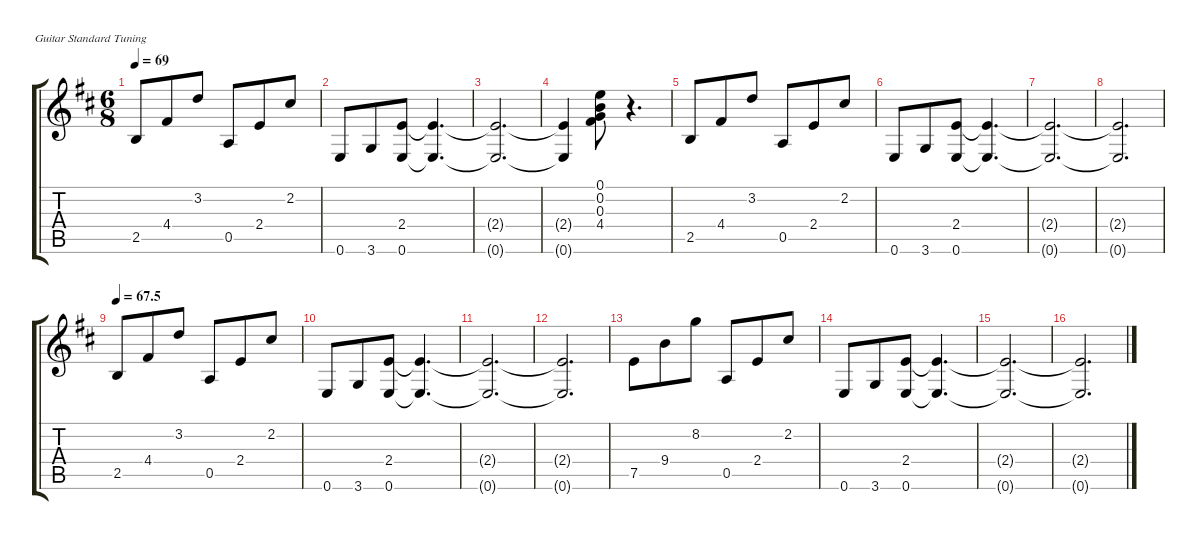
\defaultSystemsLayout 4
\hideDynamics
\bracketExtendMode groupsimilarinstruments
\singleTrackTrackNamePolicy hidden
\multiTrackTrackNamePolicy hidden
\firstSystemTrackNameMode fullname
\firstSystemTrackNameOrientation horizontal
\otherSystemsTrackNameOrientation horizontal
\track ("Guitar1" "guitar1") {defaultSystemsLayout 8 instrument electricguitarjazz}
\staff {score tabs}
\tuning (E4 B3 G3 D3 A2 E2)
\ts (6 8)
\tempo 69
\clef g2
\ks bminor
2.5{acc forcenatural}.8{dy mf beam Up} 4.4{acc #}.8{beam Up} 3.2{acc forcenatural}.8{beam Up} 0.5{acc forcenatural}.8{beam Up} 2.4{acc forcenatural}.8{beam Up} 2.2{acc #}.8{beam Up} |
0.6{acc forcenatural}.8{beam Up} 3.6{acc forcenatural}.8{beam Up} (0.6{acc forcenatural} 2.4{acc forcenatural}).8{beam Up} (0.6{t acc forcenatural} 2.4{t acc forcenatural}).4{d beam Up} |
(0.6{t acc forcenatural} 2.4{t acc forcenatural}).2{d beam Up} |
(0.6{t acc forcenatural} 2.4{t acc forcenatural}).4{beam Up} (4.4{acc #} 0.3{acc forcenatural} 0.2{acc forcenatural} 0.1{acc forcenatural}).8{beam Down} r.4{d beam Down} |
2.5{acc forcenatural}.8{beam Up} 4.4{acc #}.8{beam Up} 3.2{acc forcenatural}.8{beam Up} 0.5{acc forcenatural}.8{beam Up} 2.4{acc forcenatural}.8{beam Up} 2.2{acc #}.8{beam Up} |
0.6{acc forcenatural}.8{beam Up} 3.6{acc forcenatural}.8{beam Up} (0.6{acc forcenatural} 2.4{acc forcenatural}).8{beam Up} (0.6{t acc forcenatural} 2.4{t acc forcenatural}).4{d beam Up} |
(0.6{t acc forcenatural} 2.4{t acc forcenatural}).2{d beam Up} |
(0.6{t acc forcenatural} 2.4{t acc forcenatural}).2{d beam Up} |
\tempo
67.5 2.5{acc forcenatural}.8{beam Up} 4.4{acc #}.8{beam Up} 3.2{acc forcenatural}.8{beam Up} 0.5{acc forcenatural}.8{beam Up} 2.4{acc forcenatural}.8{beam Up} 2.2{acc #}.8{beam Up} |
0.6{acc forcenatural}.8{beam Up} 3.6{acc forcenatural}.8{beam Up} (0.6{acc forcenatural} 2.4{acc forcenatural}).8{beam Up} (0.6{t acc forcenatural} 2.4{t acc forcenatural}).4{d beam Up} |
(0.6{t acc forcenatural} 2.4{t acc forcenatural}).2{d beam Up} |
(0.6{t acc forcenatural} 2.4{t acc forcenatural}).2{d beam Up} |
7.5{acc forcenatural}.8{beam Down} 9.4{acc forcenatural}.8{beam Down} 8.2{acc forcenatural}.8{beam Down} 0.5{acc forcenatural}.8{beam Up} 2.4{acc forcenatural}.8{beam Up} 2.2{acc #}.8{beam Up} |
0.6{acc forcenatural}.8{beam Up} 3.6{acc forcenatural}.8{beam Up} (0.6{acc forcenatural} 2.4{acc forcenatural}).8{beam Up} (0.6{t acc forcenatural} 2.4{t acc forcenatural}).4{d beam Up} |
(0.6{t acc forcenatural} 2.4{t acc forcenatural}).2{d beam Up} |
(0.6{t acc forcenatural} 2.4{t acc forcenatural}).2{d beam Up}
